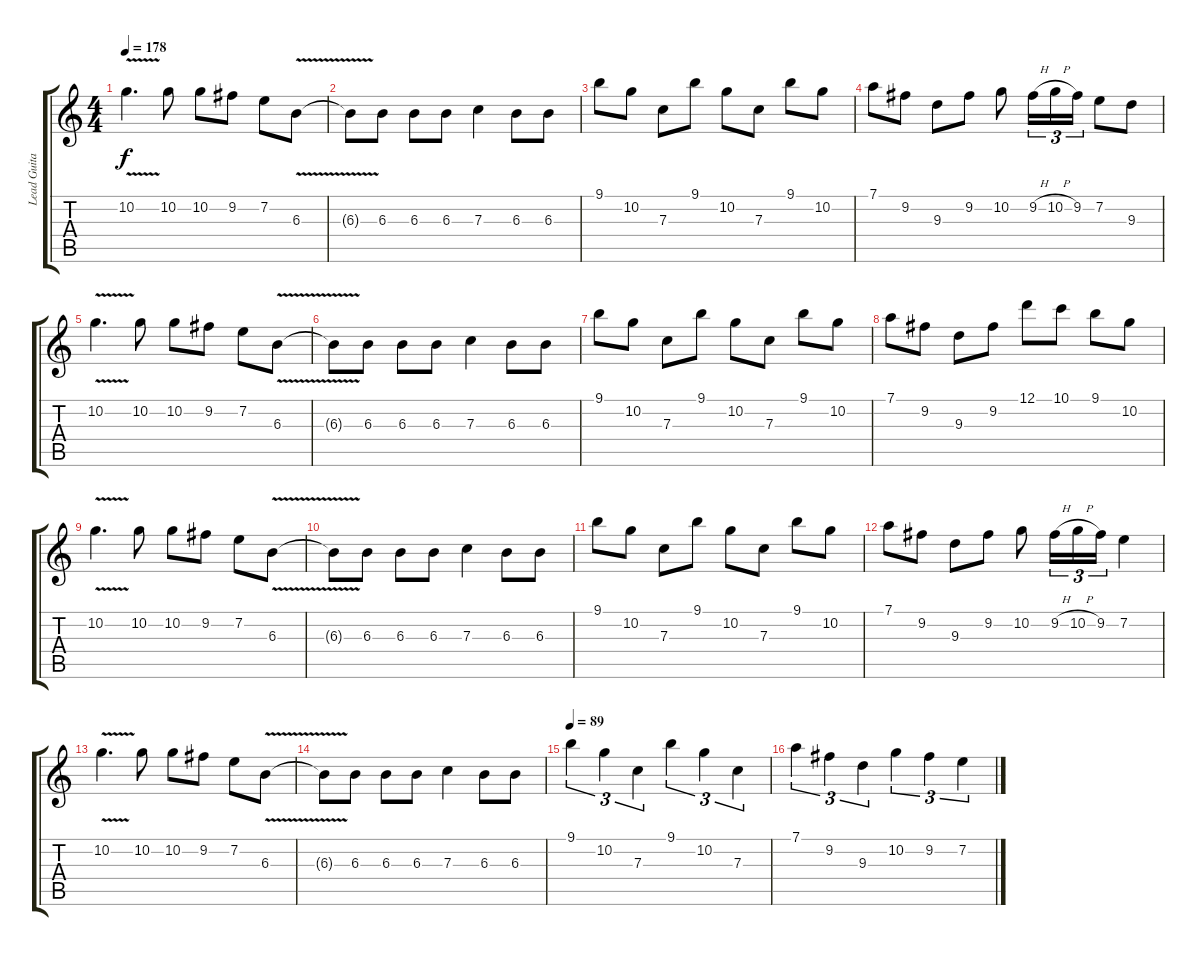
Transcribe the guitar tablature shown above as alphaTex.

\track ("Lead Guitar" "Lead Guita") {instrument distortionguitar}
\staff {score tabs}
\tuning (D4 A3 F3 C3 G2 D2) {hide}
\ts (4 4)
\tempo 178
\clef g2
\ks c
10.2{v}.4{d dy f} 10.2.8 10.2.8 9.2.8 7.2.8 6.3{v}.8 |
6.3{v t}.8 6.3.8 6.3.8 6.3.8 7.3.4 6.3.8 6.3.8 |
9.1.8 10.2.8 7.3.8 9.1.8 10.2.8 7.3.8 9.1.8 10.2.8 |
7.1.8 9.2.8 9.3.8 9.2.8 10.2.8 9.2{h}.16{tu (3 2)} 10.2{h}.16{tu (3 2)} 9.2.16{tu (3 2)} 7.2.8 9.3.8 |
10.2{v}.4{d} 10.2.8 10.2.8 9.2.8 7.2.8 6.3{v}.8 |
6.3{v t}.8 6.3.8 6.3.8 6.3.8 7.3.4 6.3.8 6.3.8 |
9.1.8 10.2.8 7.3.8 9.1.8 10.2.8 7.3.8 9.1.8 10.2.8 |
7.1.8 9.2.8 9.3.8 9.2.8 12.1.8 10.1.8 9.1.8 10.2.8 |
10.2{v}.4{d} 10.2.8 10.2.8 9.2.8 7.2.8 6.3{v}.8 |
6.3{v t}.8 6.3.8 6.3.8 6.3.8 7.3.4 6.3.8 6.3.8 |
9.1.8 10.2.8 7.3.8 9.1.8 10.2.8 7.3.8 9.1.8 10.2.8 |
7.1.8 9.2.8 9.3.8 9.2.8 10.2.8 9.2{h}.16{tu (3 2)} 10.2{h}.16{tu (3 2)} 9.2.16{tu (3 2)} 7.2.4 |
10.2{v}.4{d} 10.2.8 10.2.8 9.2.8 7.2.8 6.3{v}.8 |
6.3{v t}.8 6.3.8 6.3.8 6.3.8 7.3.4 6.3.8 6.3.8 |
\tempo 89
9.1.4{tu (3 2)} 10.2.4{tu (3 2)} 7.3.4{tu (3 2)} 9.1.4{tu (3 2)} 10.2.4{tu (3 2)} 7.3.4{tu (3 2)} |
7.1.4{tu (3 2)} 9.2.4{tu (3 2)} 9.3.4{tu (3 2)} 10.2.4{tu (3 2)} 9.2.4{tu (3 2)} 7.2.4{tu (3 2)}
